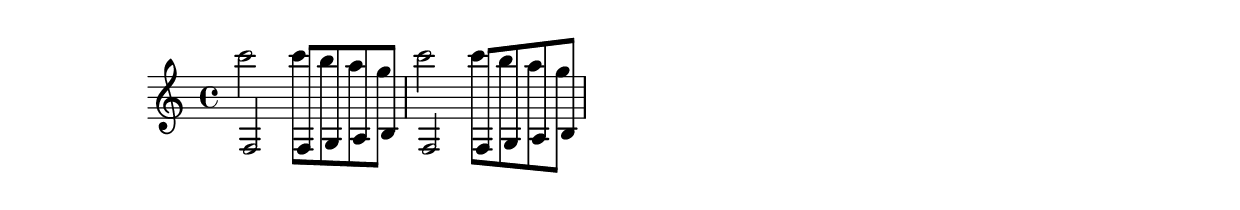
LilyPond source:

\version "2.1.22"

\header { texidoc = "@cindex Stem Extend
You can stop LilyPond from extending stems to the center line. "
}

\score { 
  \context Voice \notes\relative c {
	\context Staff <<
		\new Voice { 
			f2 f8 g a b 
			\override Stem  #'no-stem-extend = ##t
		 	f2 f8 g a b
		}
		\new Voice { 
			c''2 c8 b a g
			\override Stem  #'no-stem-extend = ##t
			c2 c8 b a g
		}
	>>
	
  }
  \paper { raggedright = ##t}  
}

